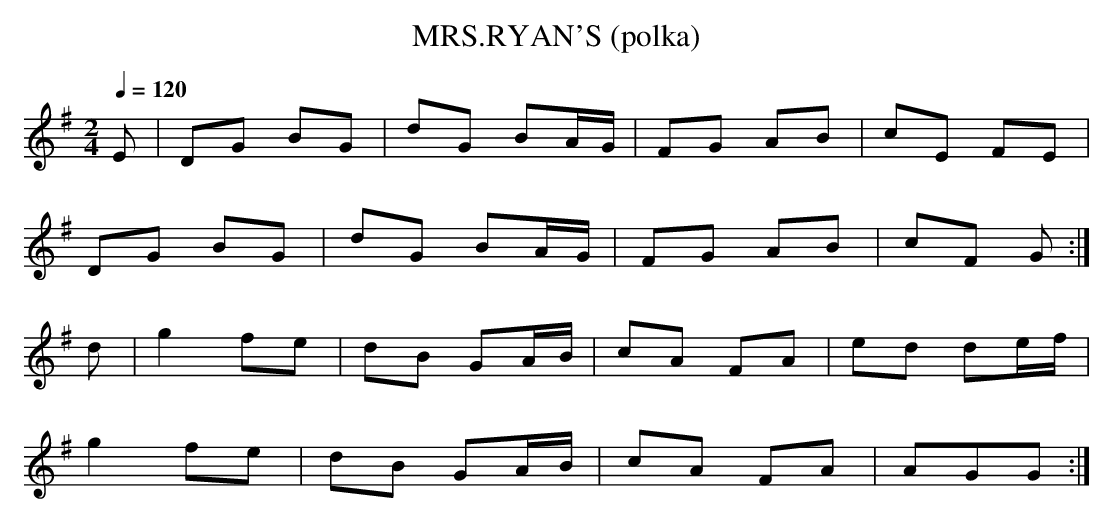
X:1
T:MRS.RYAN'S (polka)
Q:1/4=120
L:1/8
M:2/4
K:G
E|DG BG|dG BA/G/|FG AB|cE FE|
DG BG|dG BA/G/|FG AB|cF G :|
d|g2 fe|dB GA/B/|cA FA|ed de/f/|
g2 fe|dB GA/B/|cA FA|AGG :|
